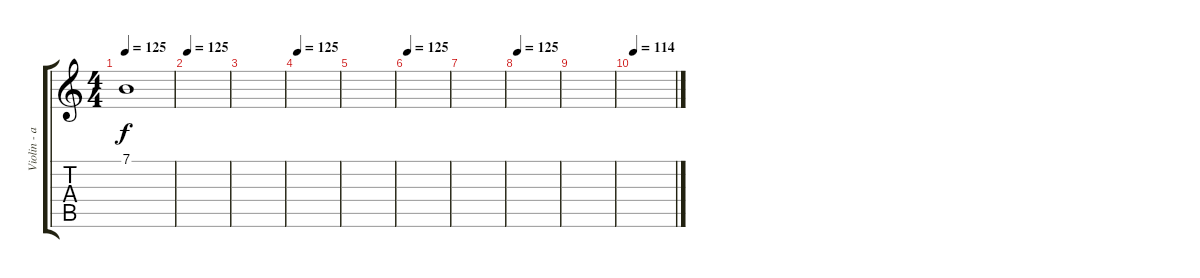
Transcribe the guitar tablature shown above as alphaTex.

\track ("Violin - anaaref" "Violin - a") {instrument violin}
\staff {score tabs}
\tuning (E4 B3 G3 D3 A2 E2) {hide}
\ts (4 4)
\tempo 125
\clef g2
\ks c
7.1{t}.1{dy f} |
\tempo 125
|
|
\tempo 125
|
|
\tempo 125
|
|
\tempo 125
|
|
\tempo 114
